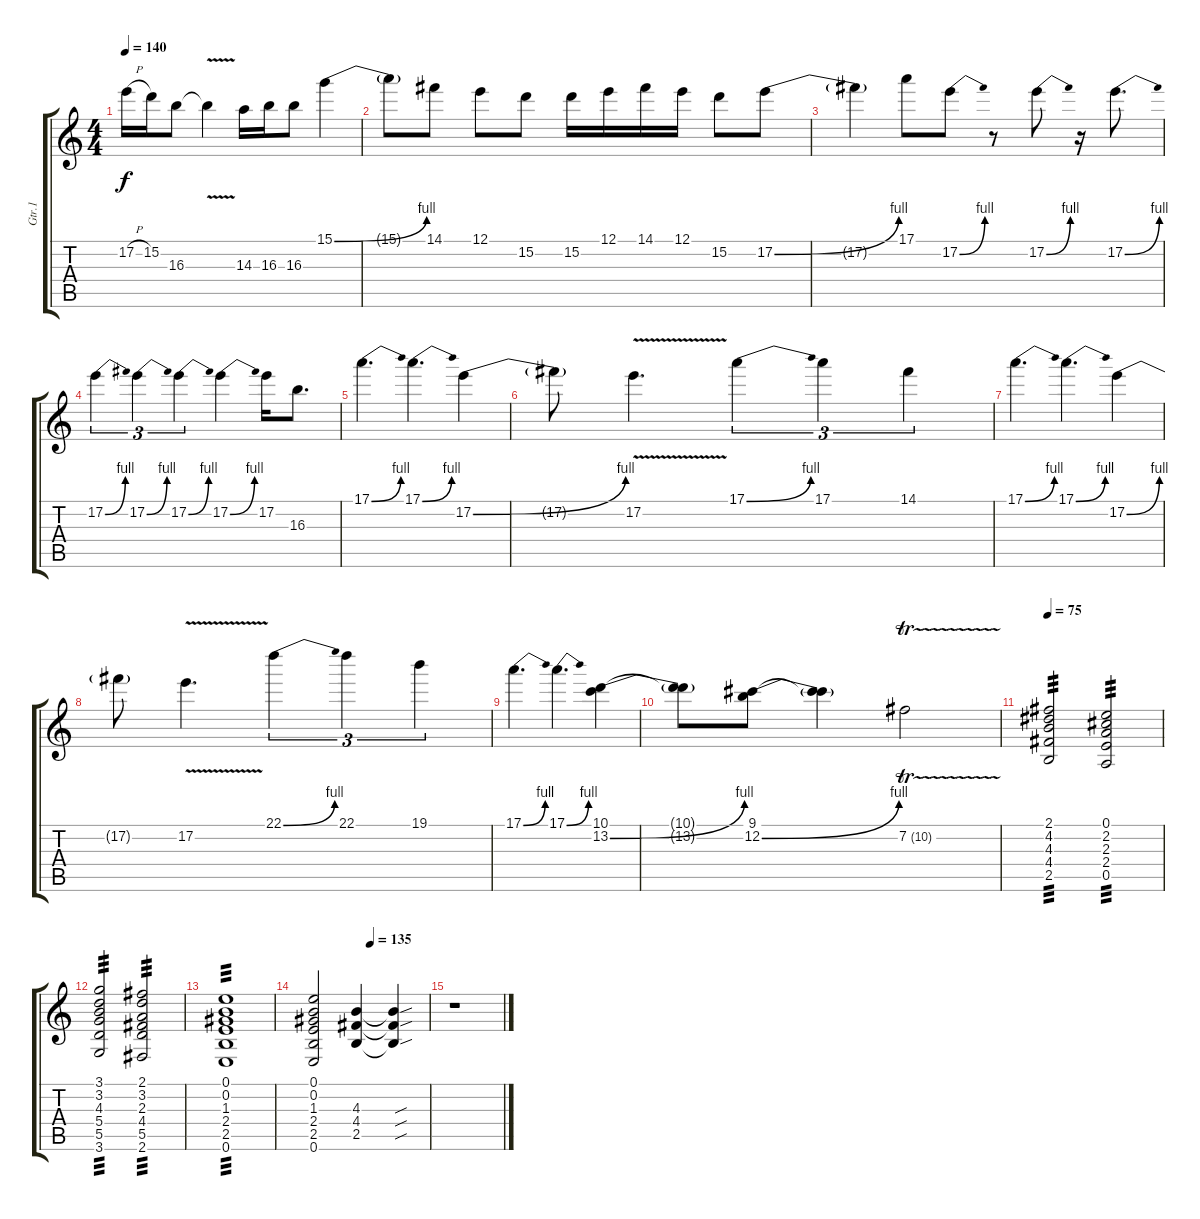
\track ("Gtr.1" "Gtr.1") {instrument overdrivenguitar}
\staff {score tabs}
\tuning (E4 B3 G3 D3 A2 E2) {hide}
\ts (4 4)
\tempo 140
\clef g2
\ks c
17.2{h}.16{dy f} 15.2.16 16.3.8 16.3{v t}.4 14.3.16 16.3.16 16.3.8 15.1{be (bend 0 0 60 4)}.4 |
15.1{t}.8 14.1.8 12.1.8 15.2.8 15.2.16 12.1.16 14.1.16 12.1.16 15.2.8 17.2{be (bend 0 0 60 4)}.8 |
17.2{t}.4 17.1.8 17.2{be (bend 0 0 60 4)}.8 r.8 17.2{be (bend 0 0 60 4)}.8 r.16 17.2{be (bend 0 0 60 4)}.8{d} |
17.2{be (bend 0 0 60 4)}.4{tu (3 2)} 17.2{be (bend 0 0 60 4)}.4{tu (3 2)} 17.2{be (bend 0 0 60 4)}.4{tu (3 2)} 17.2{be (bend 0 0 60 4)}.4 17.2.16 16.3.8{d} |
17.1{be (bend 0 0 60 4)}.4{d} 17.1{be (bend 0 0 60 4)}.4{d} 17.2{be (bend 0 0 60 4)}.4 |
17.2{t}.8 17.2{v}.4{d} 17.1{be (bend 0 0 60 4)}.4{tu (3 2)} 17.1.4{tu (3 2)} 14.1.4{tu (3 2)} |
17.1{be (bend 0 0 60 4)}.4{d} 17.1{be (bend 0 0 60 4)}.4{d} 17.2{be (bend 0 0 60 4)}.4 |
17.2{t}.8 17.2{v}.4{d} 22.1{be (bend 0 0 60 4)}.4{tu (3 2)} 22.1.4{tu (3 2)} 19.1.4{tu (3 2)} |
17.1{be (bend 0 0 60 4)}.4{d} 17.1{be (bend 0 0 60 4)}.4{d} (10.1 13.2{be (bend 0 0 60 4)}).4 |
(10.1{t} 13.2{t}).8 (9.1 12.2{be (bend 0 0 60 4)}).8 (9.1{t} 12.2{t}).4 7.2{tr (10 32)}.2 |
\tempo 75
(2.1 4.2 4.3 4.4 2.5).2{tp 3} (0.1 2.2 2.3 2.4 0.5).2{tp 3} |
(3.1 3.2 4.3 5.4 5.5 3.6).2{tp 3} (2.1 3.2 2.3 4.4 5.5 2.6).2{tp 3} |
(0.1 0.2 1.3 2.4 2.5 0.6).1{tp 3} |
\tempo (135 0.5)
(0.1 0.2 1.3 2.4 2.5 0.6).2 (4.3 4.4 2.5).4 (4.3{sou t} 4.4{sou t} 2.5{sou t}).4 |
r.1
